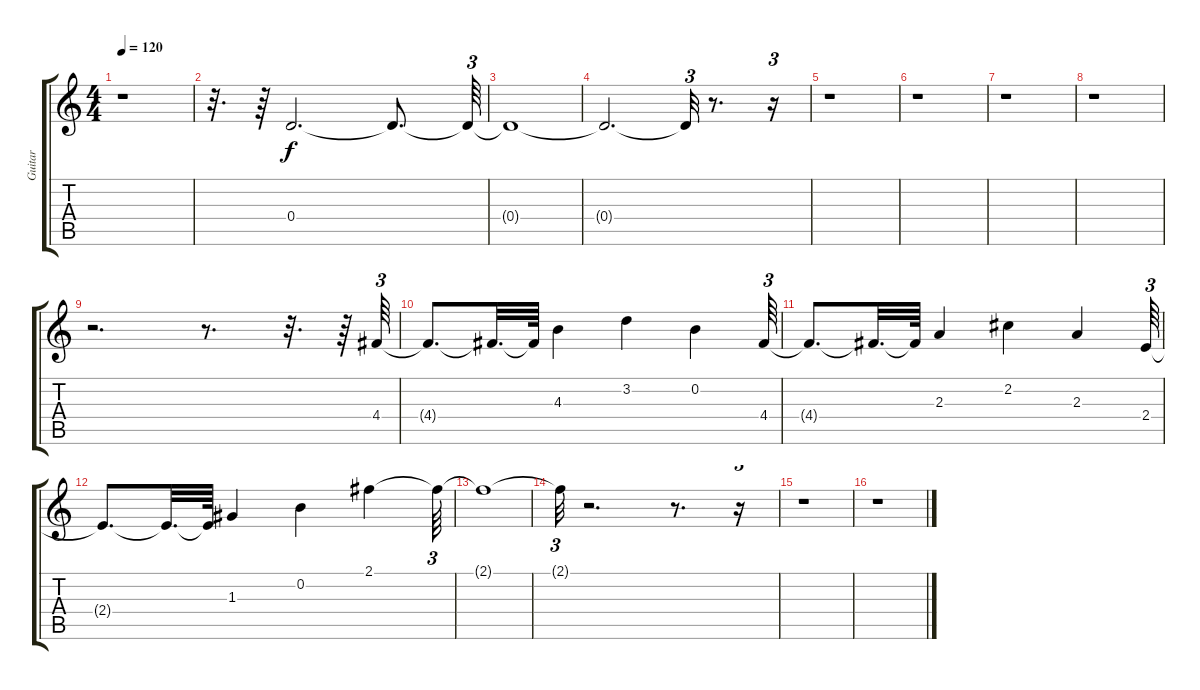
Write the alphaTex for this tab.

\track ("Guitar" "Guitar") {instrument electricguitarclean}
\staff {score tabs}
\tuning (E4 B3 G3 D3 A2 E2) {hide}
\ts (4 4)
\tempo 120
\clef g2
\ks c
r.1{dy f} |
r.32{d} r.64 0.4.2{d} 0.4{t}.8{d} 0.4{t}.64{tu (3 2)} |
0.4{t}.1 |
0.4{t}.2{d} 0.4{t}.32{tu (3 2)} r.8{d} r.16{tu (3 2)} |
r.1 |
r.1 |
r.1 |
r.1 |
r.2{d} r.8{d} r.32{d} r.64 4.4.64{tu (3 2)} |
4.4{t}.8{d} 4.4{t}.32{d} 4.4{t}.64 4.3.4 3.2.4 0.2.4 4.4.64{tu (3 2)} |
4.4{t}.8{d} 4.4{t}.32{d} 4.4{t}.64 2.3.4 2.2.4 2.3.4 2.4.64{tu (3 2)} |
2.4{t}.8{d} 2.4{t}.32{d} 2.4{t}.64 1.3.4 0.2.4 2.1.4 2.1{t}.64{tu (3 2)} |
2.1{t}.1 |
2.1{t}.32{tu (3 2)} r.2{d} r.8{d} r.16{tu (3 2)} |
r.1 |
r.1
